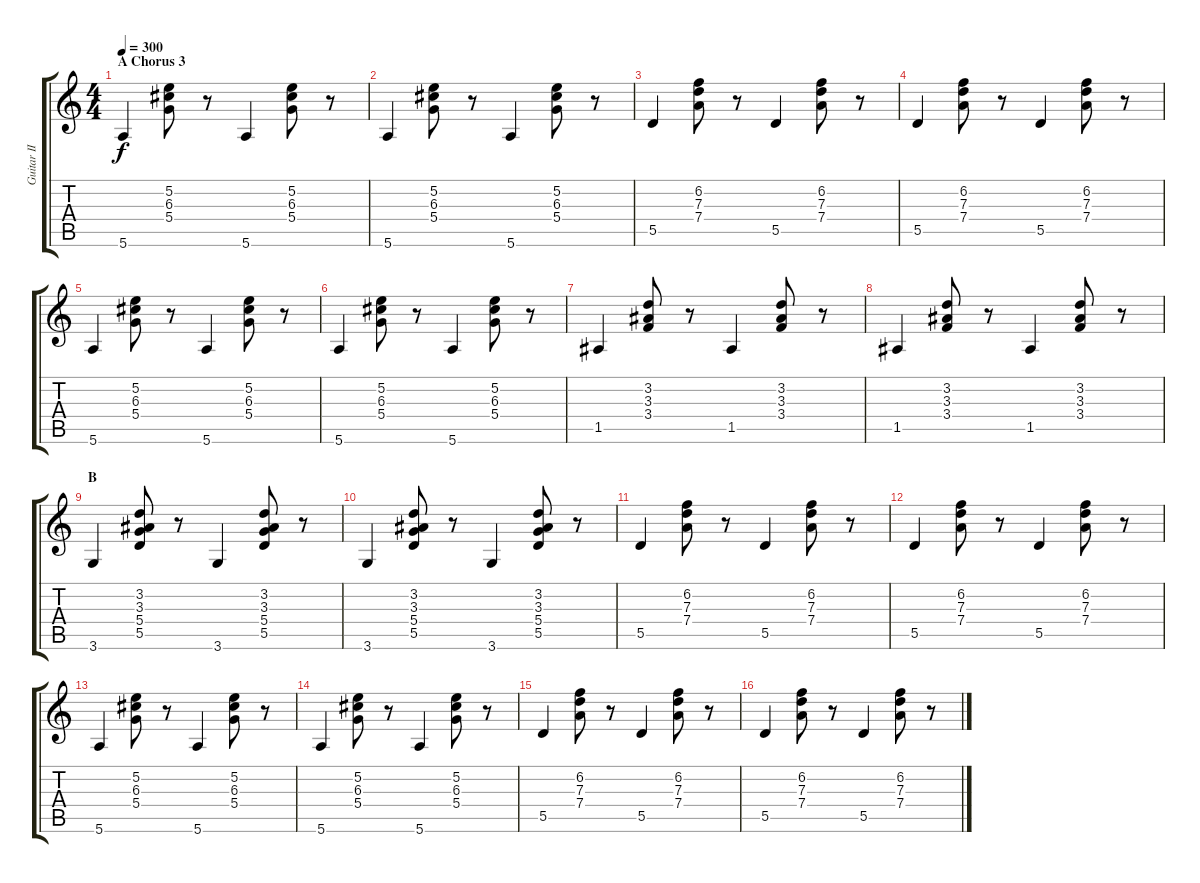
\track ("Guitar II" "Guitar II") {instrument acousticguitarsteel}
\staff {score tabs}
\tuning (E4 B3 G3 D3 A2 E2) {hide}
\ts (4 4)
\section ("" "A Chorus 3")
\tempo 300
\clef g2
\ks c
5.6.4{dy f} (5.2 6.3 5.4).8 r.8 5.6.4 (5.2 6.3 5.4).8 r.8 |
5.6.4 (5.2 6.3 5.4).8 r.8 5.6.4 (5.2 6.3 5.4).8 r.8 |
5.5.4 (6.2 7.3 7.4).8 r.8 5.5.4 (6.2 7.3 7.4).8 r.8 |
5.5.4 (6.2 7.3 7.4).8 r.8 5.5.4 (6.2 7.3 7.4).8 r.8 |
5.6.4 (5.2 6.3 5.4).8 r.8 5.6.4 (5.2 6.3 5.4).8 r.8 |
5.6.4 (5.2 6.3 5.4).8 r.8 5.6.4 (5.2 6.3 5.4).8 r.8 |
1.5.4 (3.2 3.3 3.4).8 r.8 1.5.4 (3.2 3.3 3.4).8 r.8 |
1.5.4 (3.2 3.3 3.4).8 r.8 1.5.4 (3.2 3.3 3.4).8 r.8 |
\section ("" "B")
3.6.4 (3.2 3.3 5.4 5.5).8 r.8 3.6.4 (3.2 3.3 5.4 5.5).8 r.8 |
3.6.4 (3.2 3.3 5.4 5.5).8 r.8 3.6.4 (3.2 3.3 5.4 5.5).8 r.8 |
5.5.4 (6.2 7.3 7.4).8 r.8 5.5.4 (6.2 7.3 7.4).8 r.8 |
5.5.4 (6.2 7.3 7.4).8 r.8 5.5.4 (6.2 7.3 7.4).8 r.8 |
5.6.4 (5.2 6.3 5.4).8 r.8 5.6.4 (5.2 6.3 5.4).8 r.8 |
5.6.4 (5.2 6.3 5.4).8 r.8 5.6.4 (5.2 6.3 5.4).8 r.8 |
5.5.4 (6.2 7.3 7.4).8 r.8 5.5.4 (6.2 7.3 7.4).8 r.8 |
5.5.4 (6.2 7.3 7.4).8 r.8 5.5.4 (6.2 7.3 7.4).8 r.8
